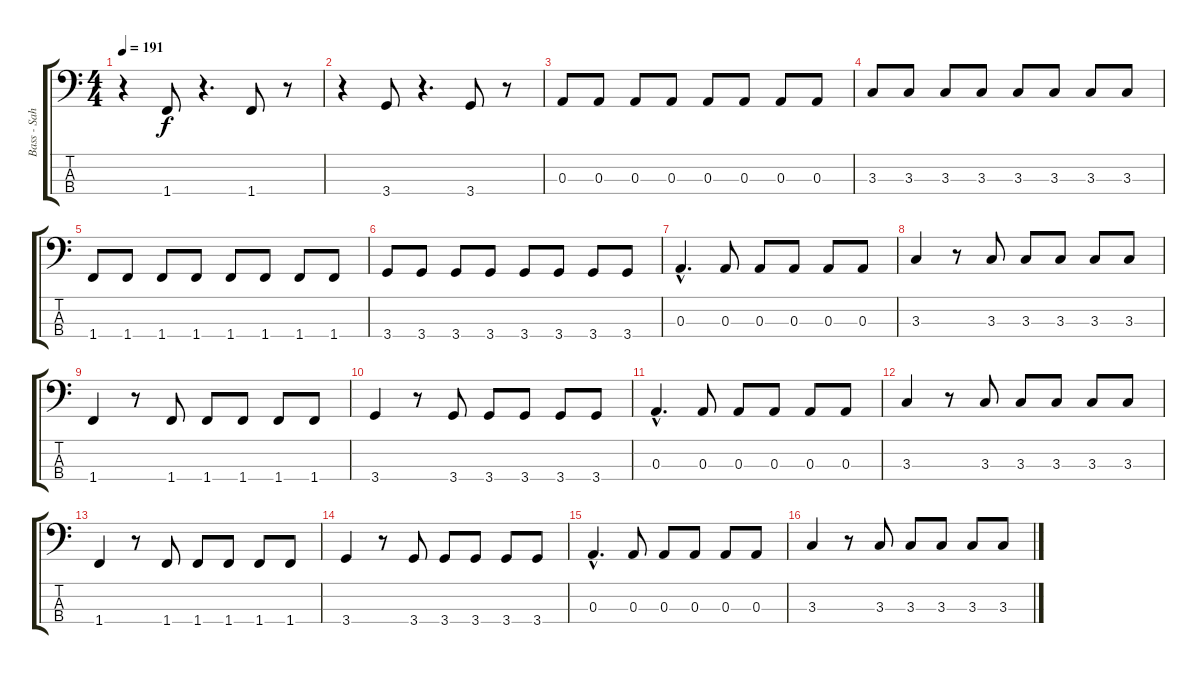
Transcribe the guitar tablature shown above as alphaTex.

\track ("Bass - Sahnie" "Bass - Sah") {instrument electricbassfinger}
\staff {score tabs}
\tuning (G2 D2 A1 E1) {hide}
\ts (4 4)
\tempo 191
\clef f4
\ks c
r.4{dy f} 1.4.8 r.4{d} 1.4.8 r.8 |
r.4 3.4.8 r.4{d} 3.4.8 r.8 |
0.3.8 0.3.8 0.3.8 0.3.8 0.3.8 0.3.8 0.3.8 0.3.8 |
3.3.8 3.3.8 3.3.8 3.3.8 3.3.8 3.3.8 3.3.8 3.3.8 |
1.4.8 1.4.8 1.4.8 1.4.8 1.4.8 1.4.8 1.4.8 1.4.8 |
3.4.8 3.4.8 3.4.8 3.4.8 3.4.8 3.4.8 3.4.8 3.4.8 |
0.3{hac}.4{d} 0.3.8 0.3.8 0.3.8 0.3.8 0.3.8 |
3.3.4 r.8 3.3.8 3.3.8 3.3.8 3.3.8 3.3.8 |
1.4.4 r.8 1.4.8 1.4.8 1.4.8 1.4.8 1.4.8 |
3.4.4 r.8 3.4.8 3.4.8 3.4.8 3.4.8 3.4.8 |
0.3{hac}.4{d} 0.3.8 0.3.8 0.3.8 0.3.8 0.3.8 |
3.3.4 r.8 3.3.8 3.3.8 3.3.8 3.3.8 3.3.8 |
1.4.4 r.8 1.4.8 1.4.8 1.4.8 1.4.8 1.4.8 |
3.4.4 r.8 3.4.8 3.4.8 3.4.8 3.4.8 3.4.8 |
0.3{hac}.4{d} 0.3.8 0.3.8 0.3.8 0.3.8 0.3.8 |
3.3.4 r.8 3.3.8 3.3.8 3.3.8 3.3.8 3.3.8
